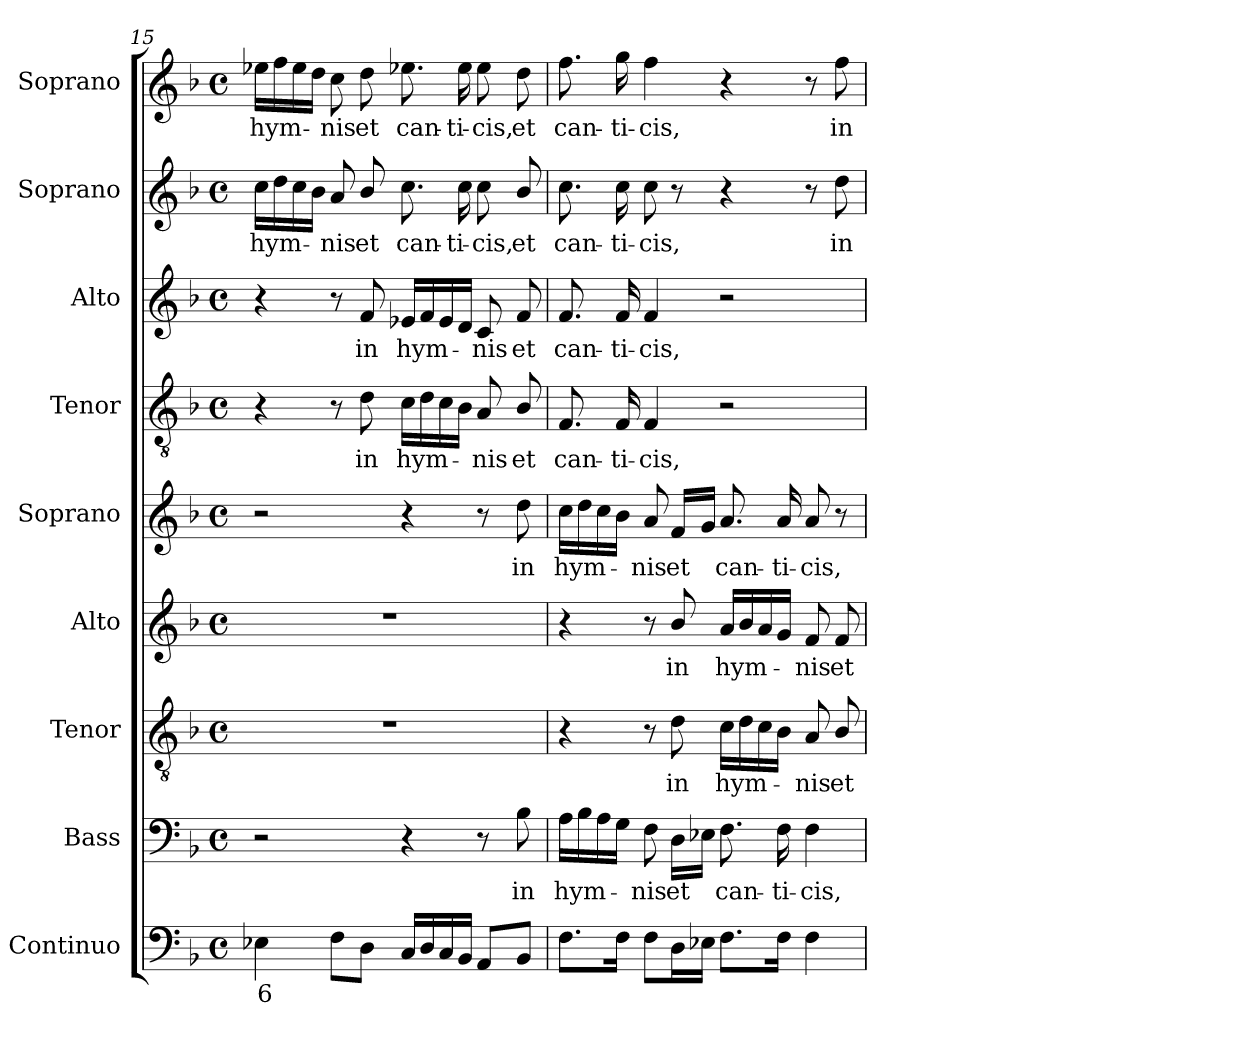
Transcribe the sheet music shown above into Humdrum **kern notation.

**kern	**text	**kern	**text	**kern	**text	**kern	**text	**kern	**text	**kern	**text	**kern	**text	**kern	**text	**kern	**text
*part9	*part9	*part8	*part8	*part7	*part7	*part6	*part6	*part5	*part5	*part4	*part4	*part3	*part3	*part2	*part2	*part1	*part1
*staff9	*staff9	*staff8	*staff8	*staff7	*staff7	*staff6	*staff6	*staff5	*staff5	*staff4	*staff4	*staff3	*staff3	*staff2	*staff2	*staff1	*staff1
*I"Continuo	*	*I"Bass	*	*I"Tenor	*	*I"Alto	*	*I"Soprano	*	*I"Tenor	*	*I"Alto	*	*I"Soprano	*	*I"Soprano	*
*I'Cont.	*	*I'B.	*	*I'T.	*	*I'A.	*	*I'S.	*	*I'T.	*	*I'A.	*	*I'S.	*	*I'S.	*
*clefF4	*	*clefF4	*	*clefGv2	*	*clefG2	*	*clefG2	*	*clefGv2	*	*clefG2	*	*clefG2	*	*clefG2	*
*	*	*	*	*ITrd7c12	*	*	*	*	*	*ITrd7c12	*	*	*	*	*	*	*
*k[b-]	*	*k[b-]	*	*k[b-]	*	*k[b-]	*	*k[b-]	*	*k[b-]	*	*k[b-]	*	*k[b-]	*	*k[b-]	*
*F:	*	*F:	*	*F:	*	*F:	*	*F:	*	*F:	*	*F:	*	*F:	*	*F:	*
*M4/4	*	*M4/4	*	*M4/4	*	*M4/4	*	*M4/4	*	*M4/4	*	*M4/4	*	*M4/4	*	*M4/4	*
*met(c)	*	*met(c)	*	*met(c)	*	*met(c)	*	*met(c)	*	*met(c)	*	*met(c)	*	*met(c)	*	*met(c)	*
=15	=15	=15	=15	=15	=15	=15	=15	=15	=15	=15	=15	=15	=15	=15	=15	=15	=15
!	!LO:LY:b:color=#000000	!	!	!	!	!	!	!	!	!	!	!	!	!	!	!	!
!	!	!	!	!	!	!	!	!	!	!	!	!	!	!	!LO:LY:b:color=#000000	!	!
!	!	!	!	!	!	!	!	!	!	!	!	!	!	!	!	!	!LO:LY:b:color=#000000
4E-Xi\	6	2r	.	1r	.	1r	.	2r	.	4r	.	4r	.	16cci\LL	hym-	16ee-Xi\LL	hym-
.	.	.	.	.	.	.	.	.	.	.	.	.	.	16ddi\	.	16ffi\	.
.	.	.	.	.	.	.	.	.	.	.	.	.	.	16cci\	.	16ee-i\	.
.	.	.	.	.	.	.	.	.	.	.	.	.	.	16b-i\JJ	.	16ddi\JJ	.
!	!	!	!	!	!	!	!	!	!	!	!	!	!	!	!LO:LY:b:color=#000000	!	!
!	!	!	!	!	!	!	!	!	!	!	!	!	!	!	!	!	!LO:LY:b:color=#000000
8Fi\L	.	.	.	.	.	.	.	.	.	8r	.	8r	.	8ai/	-nis	8cci\	-nis
!	!	!	!	!	!	!	!	!	!	!	!LO:LY:b:color=#000000	!	!	!	!	!	!
!	!	!	!	!	!	!	!	!	!	!	!	!	!LO:LY:b:color=#000000	!	!	!	!
!	!	!	!	!	!	!	!	!	!	!	!	!	!	!	!LO:LY:b:color=#000000	!	!
!	!	!	!	!	!	!	!	!	!	!	!	!	!	!	!	!	!LO:LY:b:color=#000000
8Di\J	.	.	.	.	.	.	.	.	.	8Di\	in	8fi/	in	8b-i/	et	8ddi\	et
!	!	!	!	!	!	!	!	!	!	!	!LO:LY:b:color=#000000	!	!	!	!	!	!
!	!	!	!	!	!	!	!	!	!	!	!	!	!LO:LY:b:color=#000000	!	!	!	!
!	!	!	!	!	!	!	!	!	!	!	!	!	!	!	!LO:LY:b:color=#000000	!	!
!	!	!	!	!	!	!	!	!	!	!	!	!	!	!	!	!	!LO:LY:b:color=#000000
16Ci/LL	.	4r	.	.	.	.	.	4r	.	16Ci\LL	hym-	16e-Xi/LL	hym-	8.cci\	can-	8.ee-Xi\	can-
16Di/	.	.	.	.	.	.	.	.	.	16Di\	.	16fi/	.	.	.	.	.
16Ci/	.	.	.	.	.	.	.	.	.	16Ci\	.	16e-i/	.	.	.	.	.
!	!	!	!	!	!	!	!	!	!	!	!	!	!	!	!LO:LY:b:color=#000000	!	!
!	!	!	!	!	!	!	!	!	!	!	!	!	!	!	!	!	!LO:LY:b:color=#000000
16BB-i/JJ	.	.	.	.	.	.	.	.	.	16BB-i\JJ	.	16di/JJ	.	16cci\	-ti-	16ee-i\	-ti-
!	!	!	!	!	!	!	!	!	!	!	!LO:LY:b:color=#000000	!	!	!	!	!	!
!	!	!	!	!	!	!	!	!	!	!	!	!	!LO:LY:b:color=#000000	!	!	!	!
!	!	!	!	!	!	!	!	!	!	!	!	!	!	!	!LO:LY:b:color=#000000	!	!
!	!	!	!	!	!	!	!	!	!	!	!	!	!	!	!	!	!LO:LY:b:color=#000000
8AAi/L	.	8r	.	.	.	.	.	8r	.	8AAi/	-nis	8ci/	-nis	8cci\	-cis,	8ee-i\	-cis,
!	!	!	!LO:LY:b:color=#000000	!	!	!	!	!	!	!	!	!	!	!	!	!	!
!	!	!	!	!	!	!	!	!	!LO:LY:b:color=#000000	!	!	!	!	!	!	!	!
!	!	!	!	!	!	!	!	!	!	!	!LO:LY:b:color=#000000	!	!	!	!	!	!
!	!	!	!	!	!	!	!	!	!	!	!	!	!LO:LY:b:color=#000000	!	!	!	!
!	!	!	!	!	!	!	!	!	!	!	!	!	!	!	!LO:LY:b:color=#000000	!	!
!	!	!	!	!	!	!	!	!	!	!	!	!	!	!	!	!	!LO:LY:b:color=#000000
8BB-i/J	.	8B-i\	in	.	.	.	.	8ddi\	in	8BB-i/	et	8fi/	et	8b-i/	et	8ddi\	et
=16	=16	=16	=16	=16	=16	=16	=16	=16	=16	=16	=16	=16	=16	=16	=16	=16	=16
!	!	!	!LO:LY:b:color=#000000	!	!	!	!	!	!	!	!	!	!	!	!	!	!
!	!	!	!	!	!	!	!	!	!LO:LY:b:color=#000000	!	!	!	!	!	!	!	!
!	!	!	!	!	!	!	!	!	!	!	!LO:LY:b:color=#000000	!	!	!	!	!	!
!	!	!	!	!	!	!	!	!	!	!	!	!	!LO:LY:b:color=#000000	!	!	!	!
!	!	!	!	!	!	!	!	!	!	!	!	!	!	!	!LO:LY:b:color=#000000	!	!
!	!	!	!	!	!	!	!	!	!	!	!	!	!	!	!	!	!LO:LY:b:color=#000000
8.Fi\L	.	16Ai\LL	hym-	4r	.	4r	.	16cci\LL	hym-	8.FFi/	can-	8.fi/	can-	8.cci\	can-	8.ffi\	can-
.	.	16B-i\	.	.	.	.	.	16ddi\	.	.	.	.	.	.	.	.	.
.	.	16Ai\	.	.	.	.	.	16cci\	.	.	.	.	.	.	.	.	.
!	!	!	!	!	!	!	!	!	!	!	!LO:LY:b:color=#000000	!	!	!	!	!	!
!	!	!	!	!	!	!	!	!	!	!	!	!	!LO:LY:b:color=#000000	!	!	!	!
!	!	!	!	!	!	!	!	!	!	!	!	!	!	!	!LO:LY:b:color=#000000	!	!
!	!	!	!	!	!	!	!	!	!	!	!	!	!	!	!	!	!LO:LY:b:color=#000000
16Fi\Jk	.	16Gi\JJ	.	.	.	.	.	16b-i\JJ	.	16FFi/	-ti-	16fi/	-ti-	16cci\	-ti-	16ggi\	-ti-
!	!	!	!LO:LY:b:color=#000000	!	!	!	!	!	!	!	!	!	!	!	!	!	!
!	!	!	!	!	!	!	!	!	!LO:LY:b:color=#000000	!	!	!	!	!	!	!	!
!	!	!	!	!	!	!	!	!	!	!	!LO:LY:b:color=#000000	!	!	!	!	!	!
!	!	!	!	!	!	!	!	!	!	!	!	!	!LO:LY:b:color=#000000	!	!	!	!
!	!	!	!	!	!	!	!	!	!	!	!	!	!	!	!LO:LY:b:color=#000000	!	!
!	!	!	!	!	!	!	!	!	!	!	!	!	!	!	!	!	!LO:LY:b:color=#000000
8Fi\L	.	8Fi\	-nis	8r	.	8r	.	8ai/	-nis	4FFi/	-cis,	4fi/	-cis,	8cci\	-cis,	4ffi\	-cis,
!	!	!	!LO:LY:b:color=#000000	!	!	!	!	!	!	!	!	!	!	!	!	!	!
!	!	!	!	!	!LO:LY:b:color=#000000	!	!	!	!	!	!	!	!	!	!	!	!
!	!	!	!	!	!	!	!LO:LY:b:color=#000000	!	!	!	!	!	!	!	!	!	!
!	!	!	!	!	!	!	!	!	!LO:LY:b:color=#000000	!	!	!	!	!	!	!	!
16Di\L	.	16Di\LL	et	8Di\	in	8b-i/	in	16fi/LL	et	.	.	.	.	8r	.	.	.
16E-i\JJ	.	16E-i\JJ	.	.	.	.	.	16gi/JJ	.	.	.	.	.	.	.	.	.
!	!	!	!LO:LY:b:color=#000000	!	!	!	!	!	!	!	!	!	!	!	!	!	!
!	!	!	!	!	!LO:LY:b:color=#000000	!	!	!	!	!	!	!	!	!	!	!	!
!	!	!	!	!	!	!	!LO:LY:b:color=#000000	!	!	!	!	!	!	!	!	!	!
!	!	!	!	!	!	!	!	!	!LO:LY:b:color=#000000	!	!	!	!	!	!	!	!
8.Fi\L	.	8.Fi\	can-	16Ci\LL	hym-	16ai/LL	hym-	8.ai/	can-	2r	.	2r	.	4r	.	4r	.
.	.	.	.	16Di\	.	16b-i/	.	.	.	.	.	.	.	.	.	.	.
.	.	.	.	16Ci\	.	16ai/	.	.	.	.	.	.	.	.	.	.	.
!	!	!	!LO:LY:b:color=#000000	!	!	!	!	!	!	!	!	!	!	!	!	!	!
!	!	!	!	!	!	!	!	!	!LO:LY:b:color=#000000	!	!	!	!	!	!	!	!
16Fi\Jk	.	16Fi\	-ti-	16BB-i\JJ	.	16gi/JJ	.	16ai/	-ti-	.	.	.	.	.	.	.	.
!	!	!	!LO:LY:b:color=#000000	!	!	!	!	!	!	!	!	!	!	!	!	!	!
!	!	!	!	!	!LO:LY:b:color=#000000	!	!	!	!	!	!	!	!	!	!	!	!
!	!	!	!	!	!	!	!LO:LY:b:color=#000000	!	!	!	!	!	!	!	!	!	!
!	!	!	!	!	!	!	!	!	!LO:LY:b:color=#000000	!	!	!	!	!	!	!	!
4Fi\	.	4Fi\	-cis,	8AAi/	-nis	8fi/	-nis	8ai/	-cis,	.	.	.	.	8r	.	8r	.
!	!	!	!	!	!LO:LY:b:color=#000000	!	!	!	!	!	!	!	!	!	!	!	!
!	!	!	!	!	!	!	!LO:LY:b:color=#000000	!	!	!	!	!	!	!	!	!	!
!	!	!	!	!	!	!	!	!	!	!	!	!	!	!	!LO:LY:b:color=#000000	!	!
!	!	!	!	!	!	!	!	!	!	!	!	!	!	!	!	!	!LO:LY:b:color=#000000
.	.	.	.	8BB-i/	et	8fi/	et	8r	.	.	.	.	.	8ddi\	in	8ffi\	in
=	=	=	=	=	=	=	=	=	=	=	=	=	=	=	=	=	=
*-	*-	*-	*-	*-	*-	*-	*-	*-	*-	*-	*-	*-	*-	*-	*-	*-	*-
